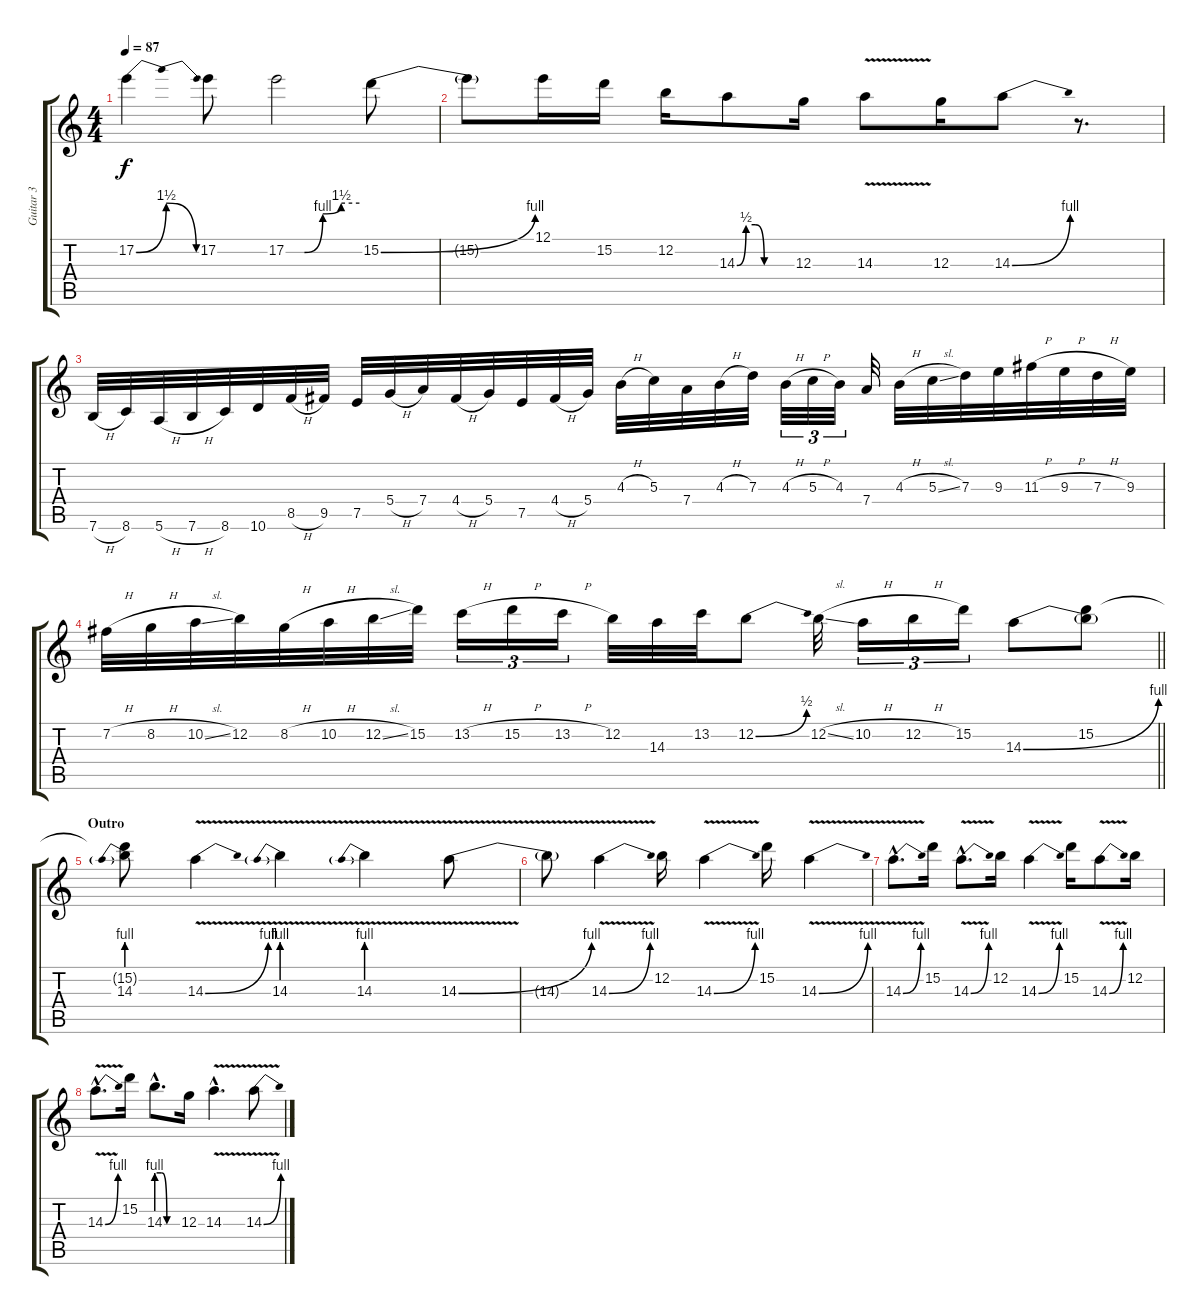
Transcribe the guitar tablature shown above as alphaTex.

\track ("Guitar 3" "Guitar 3") {instrument distortionguitar}
\staff {score tabs}
\tuning (E4 B3 G3 D3 A2 E2) {hide}
\ts (4 4)
\tempo 87
\clef g2
\ks c
17.2{be (bendrelease 0 0 15 6 34 6 60 0)}.4{dy f} 17.2.8 17.2{be (custom 0 0 15 0 30 4 45 6 60 6)}.2 15.2{be (bend 0 0 60 4)}.8 |
15.2{t}.8 12.1.16 15.2.16 12.2.16 14.3{be (custom 0 0 10 2 20 2 30 0 60 0)}.8 12.3.16 14.3{v}.8 12.3.16 14.3{be (bend 0 0 60 4)}.8 r.8{d} |
7.6{h}.32 8.6.32 5.6{h}.32 7.6{h}.32 8.6.32 10.6.32 8.5{h}.32 9.5.32 7.5.32 5.4{h}.32 7.4.32 4.4{h}.32 5.4.32 7.5.32 4.4{h}.32 5.4.32 4.3{h}.32 5.3.32 7.4.32 4.3{h}.32 7.3.32 4.3{h}.32{tu (3 2)} 5.3{h}.32{tu (3 2)} 4.3.32{tu (3 2)} 7.4.32 4.3{h}.32 5.3{sl}.32 7.3.32 9.3.32 11.3{h}.32 9.3{h}.32 7.3{h}.32 9.3.32 |
\barLineRight lightlight
7.2{h}.32 8.2{h}.32 10.2{sl}.32 12.2.32 8.2{h}.32 10.2{h}.32 12.2{sl}.32 15.2.32 13.2{h}.16{tu (3 2)} 15.2{h}.16{tu (3 2)} 13.2{h}.16{tu (3 2)} 12.2.32 14.3.32 13.2.32 12.2{be (bend 0 0 60 2)}.8 12.2{sl}.32 10.2{h}.16{tu (3 2)} 12.2{h}.16{tu (3 2)} 15.2.16{tu (3 2)} 14.3{be (bend 0 0 60 4)}.8 (15.2 14.3{t}).8 |
\section ("" "Outro")
(15.2{t} 14.3{be (prebend 0 4 60 4)}).8 14.3{be (bend 0 0 60 4) v}.4 14.3{be (prebend 0 4 60 4) v}.4 14.3{be (prebend 0 4 60 4) v}.4 14.3{be (bend 0 0 60 4) v}.8 |
14.3{t}.8 14.3{be (bend 0 0 60 4) v}.4 12.2.16 14.3{be (bend 0 0 60 4) v}.4 15.2.16 14.3{be (bend 0 0 60 4) v}.4 |
14.3{be (bend 0 0 60 4) v hac}.8{d} 15.2.16 14.3{be (bend 0 0 60 4) v hac}.8{d} 12.2.16 14.3{be (bend 0 0 60 4) v}.4 15.2.16 14.3{be (bend 0 0 60 4) v}.8 12.2.16 |
14.3{be (bend 0 0 60 4) v hac}.8{d} 15.2.16 14.3{be (custom 0 4 15 4 30 0 60 0) hac}.8{d} 12.3.16 14.3{v hac}.4{d} 14.3{be (bend 0 0 60 4) v}.8
